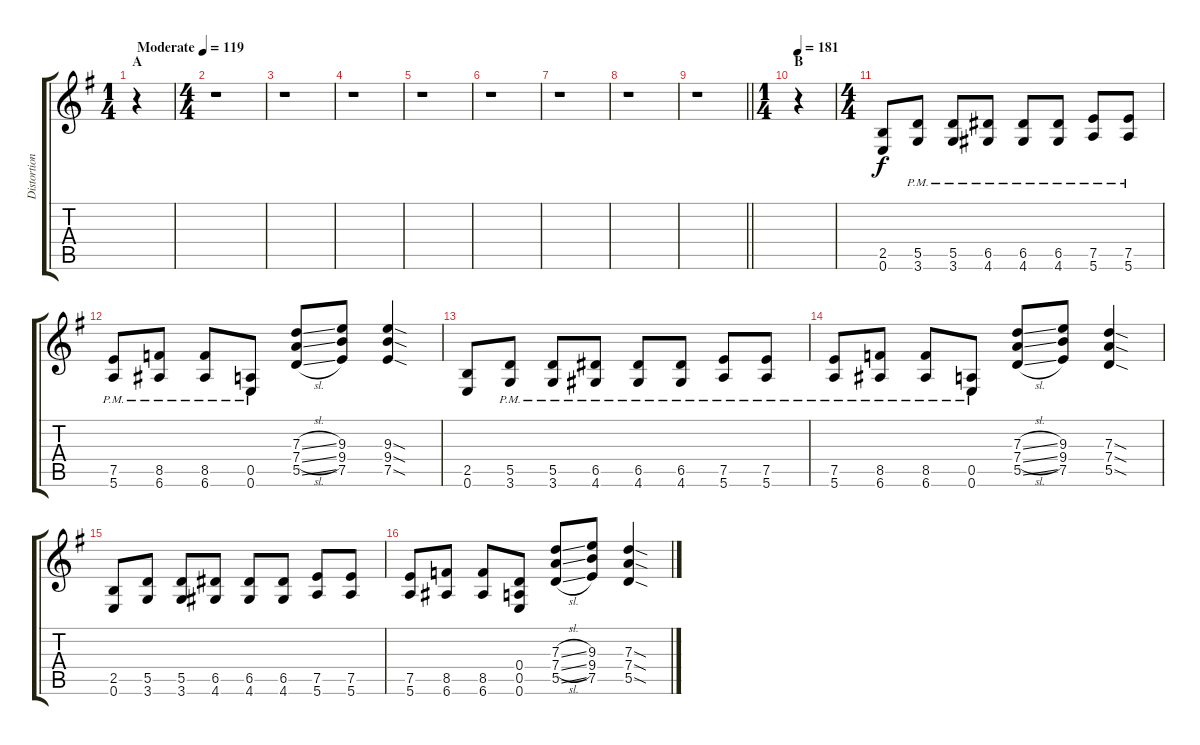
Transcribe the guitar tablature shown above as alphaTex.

\track ("Distortion" "Distortion") {instrument distortionguitar}
\staff {score tabs}
\tuning (E4 B3 G3 D3 A2 E2) {hide}
\ts (1 4)
\section ("" "A")
\tempo (119 "Moderate")
\clef g2
\ks g
r.4{dy f instrument distortionguitar} |
\ts (4 4)
r.1 |
r.1 |
r.1 |
r.1 |
r.1 |
r.1 |
r.1 |
\barLineRight lightlight
r.1 |
\ts (1 4)
\section ("" "B")
\tempo 181
r.4 |
\ts (4 4)
(2.5 0.6).8 (5.5{pm} 3.6{pm}).8 (5.5{pm} 3.6{pm}).8 (6.5{pm} 4.6{pm}).8 (6.5{pm} 4.6{pm}).8 (6.5{pm} 4.6{pm}).8 (7.5{pm} 5.6{pm}).8 (7.5{pm} 5.6{pm}).8 |
(7.5{pm} 5.6{pm}).8 (8.5{pm} 6.6{pm}).8 (8.5{pm} 6.6{pm}).8 (0.5{pm} 0.6{pm}).8 (7.3{sl} 7.4{sl} 5.5{sl}).8 (9.3 9.4 7.5).8 (9.3{sod} 9.4{sod} 7.5{sod}).4 |
(2.5 0.6).8 (5.5{pm} 3.6{pm}).8 (5.5{pm} 3.6{pm}).8 (6.5{pm} 4.6{pm}).8 (6.5{pm} 4.6{pm}).8 (6.5{pm} 4.6{pm}).8 (7.5{pm} 5.6{pm}).8 (7.5{pm} 5.6{pm}).8 |
(7.5{pm} 5.6{pm}).8 (8.5{pm} 6.6{pm}).8 (8.5{pm} 6.6{pm}).8 (0.5{pm} 0.6{pm}).8 (7.3{sl} 7.4{sl} 5.5{sl}).8 (9.3 9.4 7.5).8 (7.3{sod} 7.4{sod} 5.5{sod}).4 |
(2.5 0.6).8 (5.5 3.6).8 (5.5 3.6).8 (6.5 4.6).8 (6.5 4.6).8 (6.5 4.6).8 (7.5 5.6).8 (7.5 5.6).8 |
(7.5 5.6).8 (8.5 6.6).8 (8.5 6.6).8 (0.4 0.5 0.6).8 (7.3{sl} 7.4{sl} 5.5{sl}).8 (9.3 9.4 7.5).8 (7.3{sod} 7.4{sod} 5.5{sod}).4
